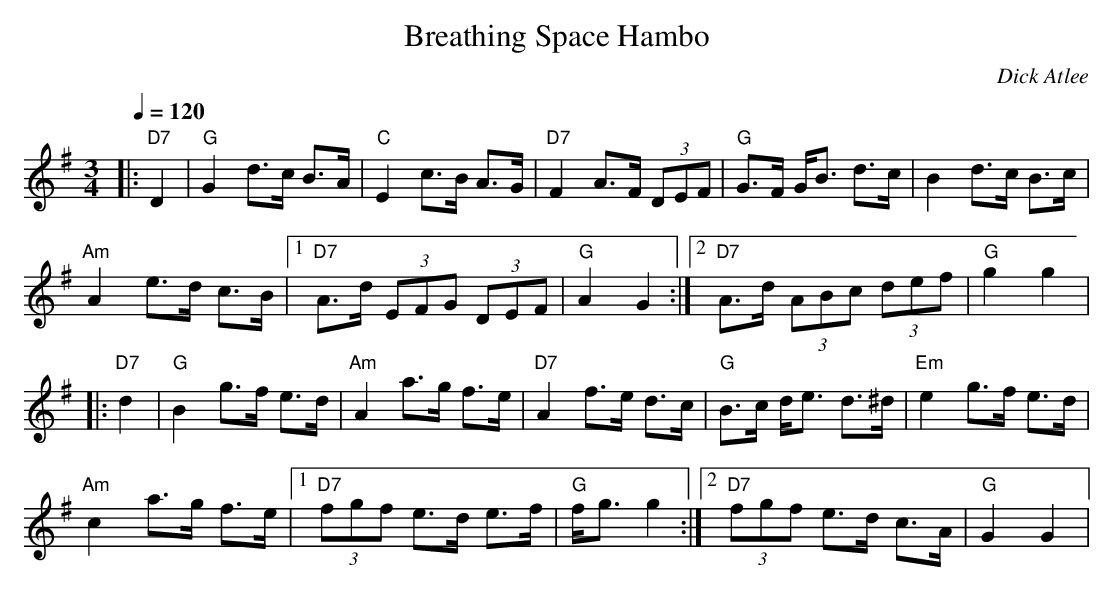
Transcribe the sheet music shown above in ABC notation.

X:1
T:Breathing Space Hambo
M:3/4
Q:1/4=120
C:Dick Atlee
K:G
|: "D7" D2 | "G" G2 d>c B>A | "C" E2 c>B A>G |
"D7" F2 A>F (3DEF | "G" G>F G<B d>c |
B2 d>c B>c | !
"Am" A2 e>d c>B |
[1 "D7" A>d (3EFG (3DEF | "G" A2 G2 :|
[2 "D7" A>d (3ABc (3def | "G" g2 g2 | !
|: "D7" d2 | "G" B2 g>f e>d | "Am" A2 a>g f>e | "D7" A2 f>e d>c |
"G" B>c d<e d>^d | "Em" e2 g>f e>d | !
"Am" c2 a>g f>e |[1 "D7" (3fgf e>d e>f | "G" f<g g2 :|
[2 "D7" (3fgf e>d c>A | "G" G2 G2 |
